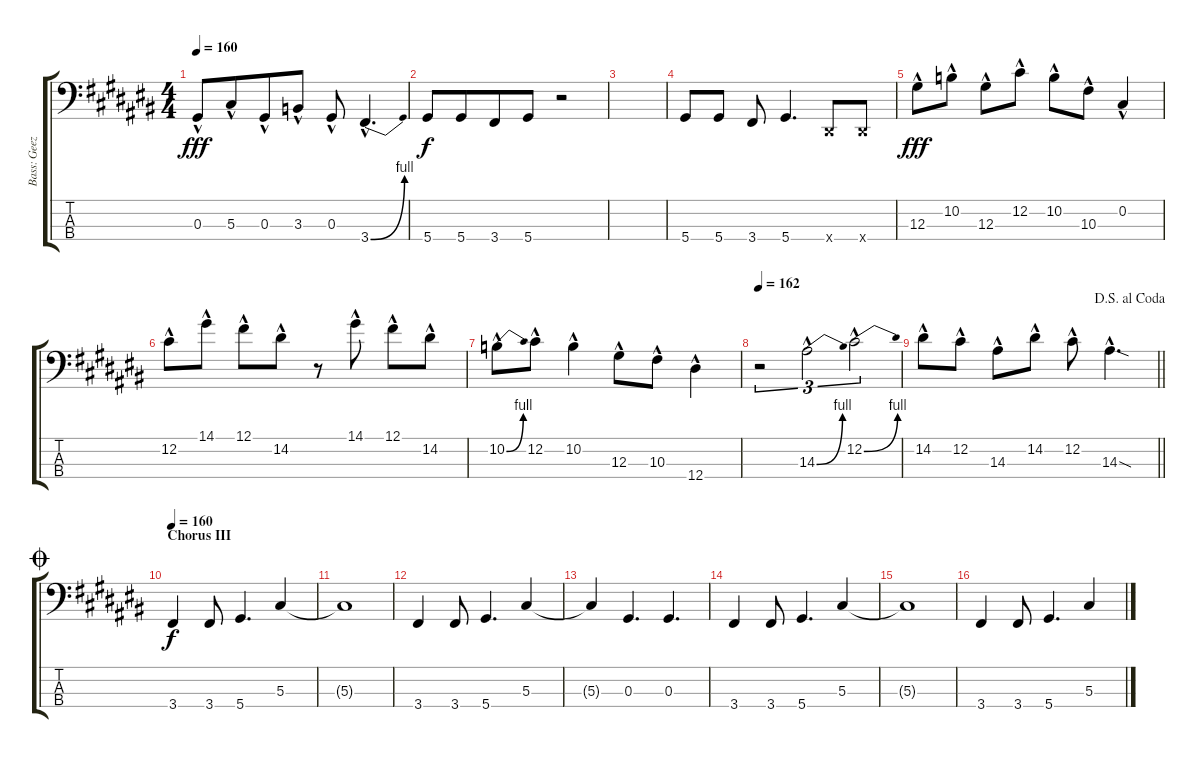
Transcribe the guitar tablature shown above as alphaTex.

\track ("Bass: Geezer" "Bass: Geez") {instrument electricbassfinger}
\staff {score tabs}
\tuning (Gb2 Db2 Ab1 Eb1) {hide}
\ts (4 4)
\tempo 160
\clef f4
\ks c#
0.3{hac}.8{dy fff} 5.3{hac}.8{beam merge} 0.3{hac}.8 3.3{hac}.8 0.3{hac}.8 3.4{be (bend 0 0 60 4) hac}.4{d} |
5.4.8{dy f} 5.4.8{beam merge} 3.4.8 5.4.8 r.2 |
|
5.4.8 5.4.8 3.4.8 5.4.4{d} 0.4{x}.8 0.4{x}.8 |
12.3{hac}.8{dy fff} 10.2{hac}.8 12.3{hac}.8 12.2{hac}.8 10.2{hac}.8 10.3{hac}.8 0.2{hac}.4 |
12.2{hac}.8 14.1{hac}.8 12.1{hac}.8 14.2{hac}.8 r.8 14.1{hac}.8 12.1{hac}.8 14.2{hac}.8 |
10.2{be (bend 0 0 60 4) hac}.8 12.2{hac}.8 10.2{hac}.4 12.3{hac}.8 10.3{hac}.8 12.4{hac}.4 |
\tempo 162
r.2{tu (3 2)} 14.3{be (bend 0 0 60 4) hac}.2{tu (3 2)} 12.2{be (bend 0 0 60 4) hac}.2{tu (3 2)} |
\jump dalsegnoalcoda
\barLineRight lightlight
14.2{hac}.8 12.2{hac}.8 14.3{hac}.8 14.2{hac}.8 12.2{hac}.8 14.3{sod hac}.4{d} |
\section ("" "Chorus III")
\jump coda
\tempo 160
3.4.4{dy f} 3.4.8 5.4.4{d} 5.3.4 |
5.3{t}.1 |
3.4.4 3.4.8 5.4.4{d} 5.3.4 |
5.3{t}.4 0.3.4{d} 0.3.4{d} |
3.4.4 3.4.8 5.4.4{d} 5.3.4 |
5.3{t}.1 |
3.4.4 3.4.8 5.4.4{d} 5.3.4
